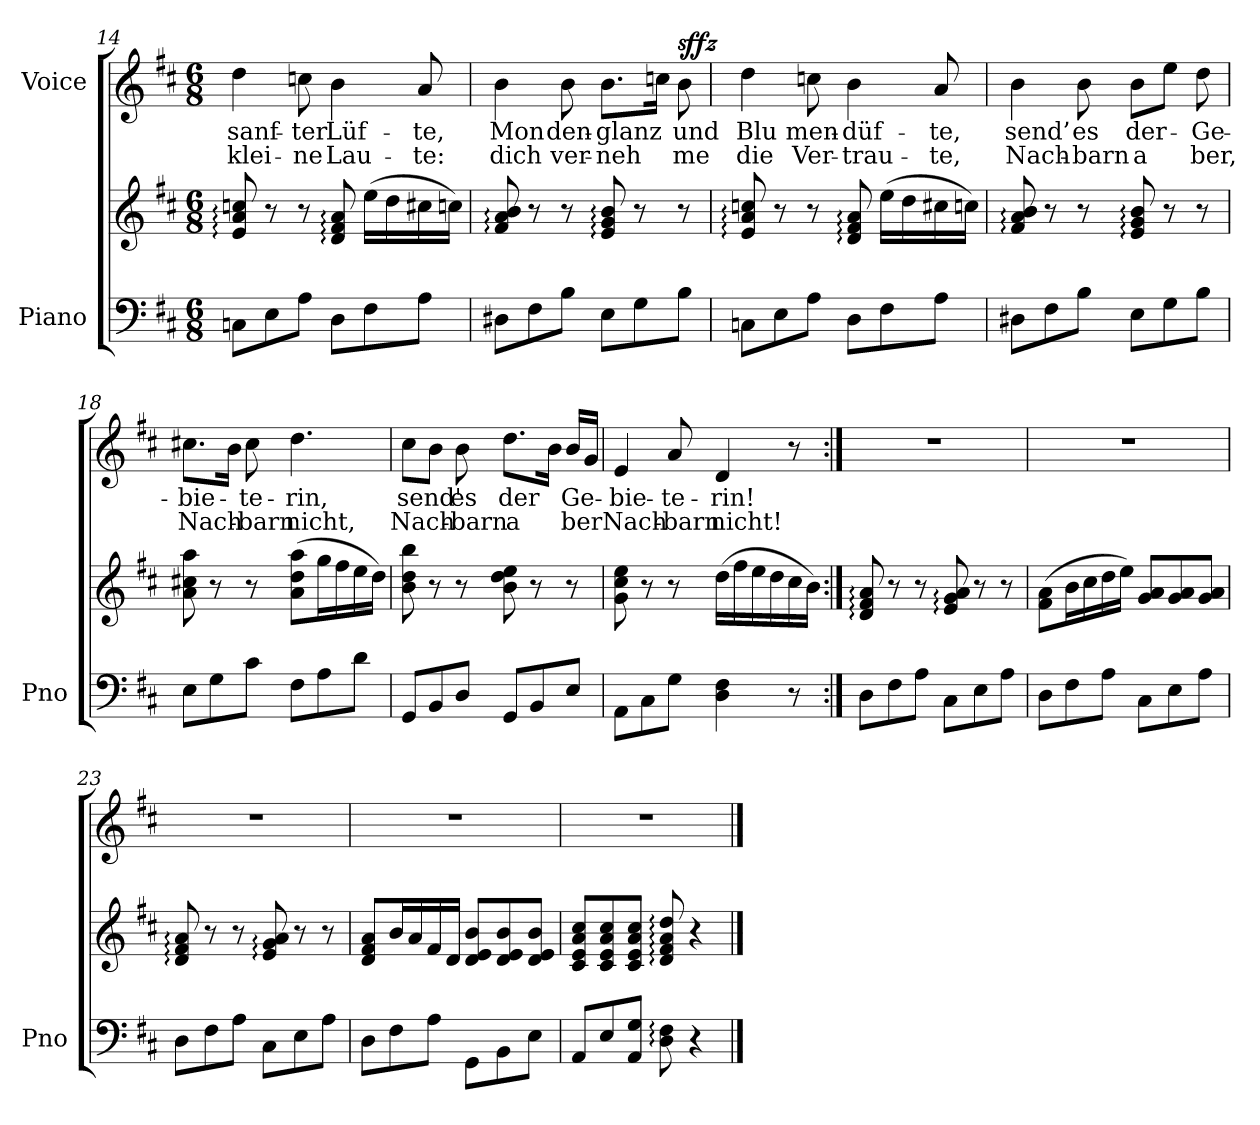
**kern	**kern	**kern	**text	**text	**dynam
*part2	*part2	*part1	*part1	*part1	*part1
*staff3	*staff2	*staff1	*staff1	*staff1	*staff1
*I"Piano	*	*I"Voice	*	*	*
*I'Pno	*	*	*	*	*
*clefF4	*clefG2	*clefG2	*	*	*
*k[f#c#]	*k[f#c#]	*k[f#c#]	*	*	*
*M6/8	*M6/8	*M6/8	*	*	*
=14	=14	=14	=14	=14	=14
!	!	!	!LO:LY:b	!LO:LY:b	!
8Cn\L	8e/: 8a/: 8ccn/:	4dd\	sanf-	-klei-	.
8E\	8r	.	.	.	.
!	!	!	!LO:LY:b	!LO:LY:b	!
8A\J	8r	8ccn\	ter	ne	.
!	!	!	!LO:LY:b	!LO:LY:b	!
8D\L	8d/: 8f#/: 8a/:	4b\	Lüf-	-Lau-	.
8F#\	(>16ee\LL	.	.	.	.
.	16dd\	.	.	.	.
!	!	!	!LO:LY:b	!LO:LY:b	!
8A\J	16cc#X\	8a/	-te,	te:	.
.	16ccn\JJ)	.	.	.	.
=15	=15	=15	=15	=15	=15
!	!	!	!LO:LY:b	!LO:LY:b	!
8D#X\L	8f#/: 8a/: 8b/:	4b\	Mon	dich	.
8F#\	8r	.	.	.	.
!	!	!	!LO:LY:b	!LO:LY:b	!
8B\J	8r	8b\	-den-	ver-	.
!	!	!	!LO:LY:b	!LO:LY:b	!
8E\L	8e/: 8g/: 8b/:	8.b\L	-glanz	-neh	.
8G\	8r	.	.	.	.
.	.	16ccn\Jk	.	.	.
!	!	!	!LO:LY:b	!LO:LY:b	!LO:DY:a
8B\J	8r	8b\	und	me	sffz
=16	=16	=16	=16	=16	=16
!	!	!	!LO:LY:b	!LO:LY:b	!
8Cn\L	8e/: 8a/: 8ccn/:	4dd\	Blu	die	.
8E\	8r	.	.	.	.
!	!	!	!LO:LY:b	!LO:LY:b	!
8A\J	8r	8ccn\	-men-	Ver-	.
!	!	!	!LO:LY:b	!LO:LY:b	!
8D\L	8d/: 8f#/: 8a/:	4b\	-düf-	-trau-	.
8F#\	(>16ee\LL	.	.	.	.
.	16dd\	.	.	.	.
!	!	!	!LO:LY:b	!LO:LY:b	!
8A\J	16cc#X\	8a/	-te,	-te,	.
.	16ccn\JJ)	.	.	.	.
!!LO:LB:g=z
=17	=17	=17	=17	=17	=17
!	!	!	!LO:LY:b	!LO:LY:b	!
8D#X\L	8f#/: 8a/: 8b/:	4b\	send’	Nach-	.
8F#\	8r	.	.	.	.
!	!	!	!LO:LY:b	!LO:LY:b	!
8B\J	8r	8b\	es	-barn	.
!	!	!	!LO:LY:b	!LO:LY:b	!
8E\L	8e/: 8g/: 8b/:	8b\L	der-	-a	.
8G\	8r	8ee\J	.	.	.
!	!	!	!LO:LY:b	!LO:LY:b	!
8B\J	8r	8dd\	Ge-	ber,	.
=18	=18	=18	=18	=18	=18
!	!	!	!LO:LY:b	!LO:LY:b	!
8E\L	8a\ 8cc#X\ 8aa\	8.cc#X\L	-bie-	Nach-	.
8G\	8r	.	.	.	.
.	.	16b\Jk	.	.	.
!	!	!	!LO:LY:b	!LO:LY:b	!
8c#\J	8r	8cc#\	-te-	-barn	.
!	!	!	!LO:LY:b	!LO:LY:b	!
8F#\L	(>8a\ 8dd\ 8aa\L	4.dd\	-rin,	nicht,	.
8A\	16gg\L	.	.	.	.
.	16ff#\	.	.	.	.
8d\J	16ee\	.	.	.	.
.	16dd\JJ)	.	.	.	.
=19	=19	=19	=19	=19	=19
!	!	!	!LO:LY:b	!LO:LY:b	!
8GG/L	8b\ 8dd\ 8bb\	8cc#\L	send'	Nach-	.
8BB/	8r	8b\J	.	.	.
!	!	!	!LO:LY:b	!LO:LY:b	!
8D/J	8r	8b\	es	barn	.
!	!	!	!LO:LY:b	!LO:LY:b	!
8GG/L	8b\ 8dd\ 8ee\	8.dd\L	der	a	.
8BB/	8r	.	.	.	.
.	.	16b\Jk	.	.	.
!	!	!	!LO:LY:b	!LO:LY:b	!
8E/J	8r	16b/LL	Ge-	ber	.
.	.	16g/JJ	.	.	.
=20	=20	=20	=20	=20	=20
!	!	!	!LO:LY:b	!LO:LY:b	!
8AA\L	8g\ 8cc#\ 8ee\	4e/	bie-	Nach-	.
8C#\	8r	.	.	.	.
!	!	!	!LO:LY:b	!LO:LY:b	!
8G\J	8r	8a/	-te-	-barn	.
!	!	!	!LO:LY:b	!LO:LY:b	!
4D\ 4F#\	(>16dd\LL	4d/	-rin!	nicht!	.
.	16ff#\	.	.	.	.
.	16ee\	.	.	.	.
.	16dd\	.	.	.	.
8r	16cc#\	8r	.	.	.
.	16b\JJ)	.	.	.	.
!!LO:LB:g=z
=21:|!	=21:|!	=21:|!	=21:|!	=21:|!	=21:|!
8D\L	8d/: 8f#/: 8a/:	2.r	.	.	.
8F#\	8r	.	.	.	.
8A\J	8r	.	.	.	.
8C#\L	8e/: 8g/: 8a/:	.	.	.	.
8E\	8r	.	.	.	.
8A\J	8r	.	.	.	.
=22	=22	=22	=22	=22	=22
8D\L	(>8f#\ 8a\L	2.r	.	.	.
8F#\	16b\L	.	.	.	.
.	16cc#\	.	.	.	.
8A\J	16dd\	.	.	.	.
.	16ee\JJ)	.	.	.	.
8C#\L	8g/ 8a/L	.	.	.	.
8E\	8g/ 8a/	.	.	.	.
8A\J	8g/ 8a/J	.	.	.	.
=23	=23	=23	=23	=23	=23
8D\L	8d/: 8f#/: 8a/:	2.r	.	.	.
8F#\	8r	.	.	.	.
8A\J	8r	.	.	.	.
8C#\L	8e/: 8g/: 8a/:	.	.	.	.
8E\	8r	.	.	.	.
8A\J	8r	.	.	.	.
=24	=24	=24	=24	=24	=24
8D\L	8d/ 8f#/ 8a/L	2.r	.	.	.
8F#\	16b/L	.	.	.	.
.	16a/	.	.	.	.
8A\J	16f#/	.	.	.	.
.	16d/JJ	.	.	.	.
8GG\L	8d/ 8e/ 8b/L	.	.	.	.
8BB\	8d/ 8e/ 8b/	.	.	.	.
8E\J	8d/ 8e/ 8b/J	.	.	.	.
=25	=25	=25	=25	=25	=25
8AA/L	8c#/ 8e/ 8a/ 8cc#/L	2.r	.	.	.
8E/	8c#/ 8e/ 8a/ 8cc#/	.	.	.	.
8AA/ 8G/J	8c#/ 8e/ 8a/ 8cc#/J	.	.	.	.
8D\: 8F#\:	8d/: 8f#/: 8a/: 8dd/:	.	.	.	.
4r	4r	.	.	.	.
==	==	==	==	==	==
*-	*-	*-	*-	*-	*-
